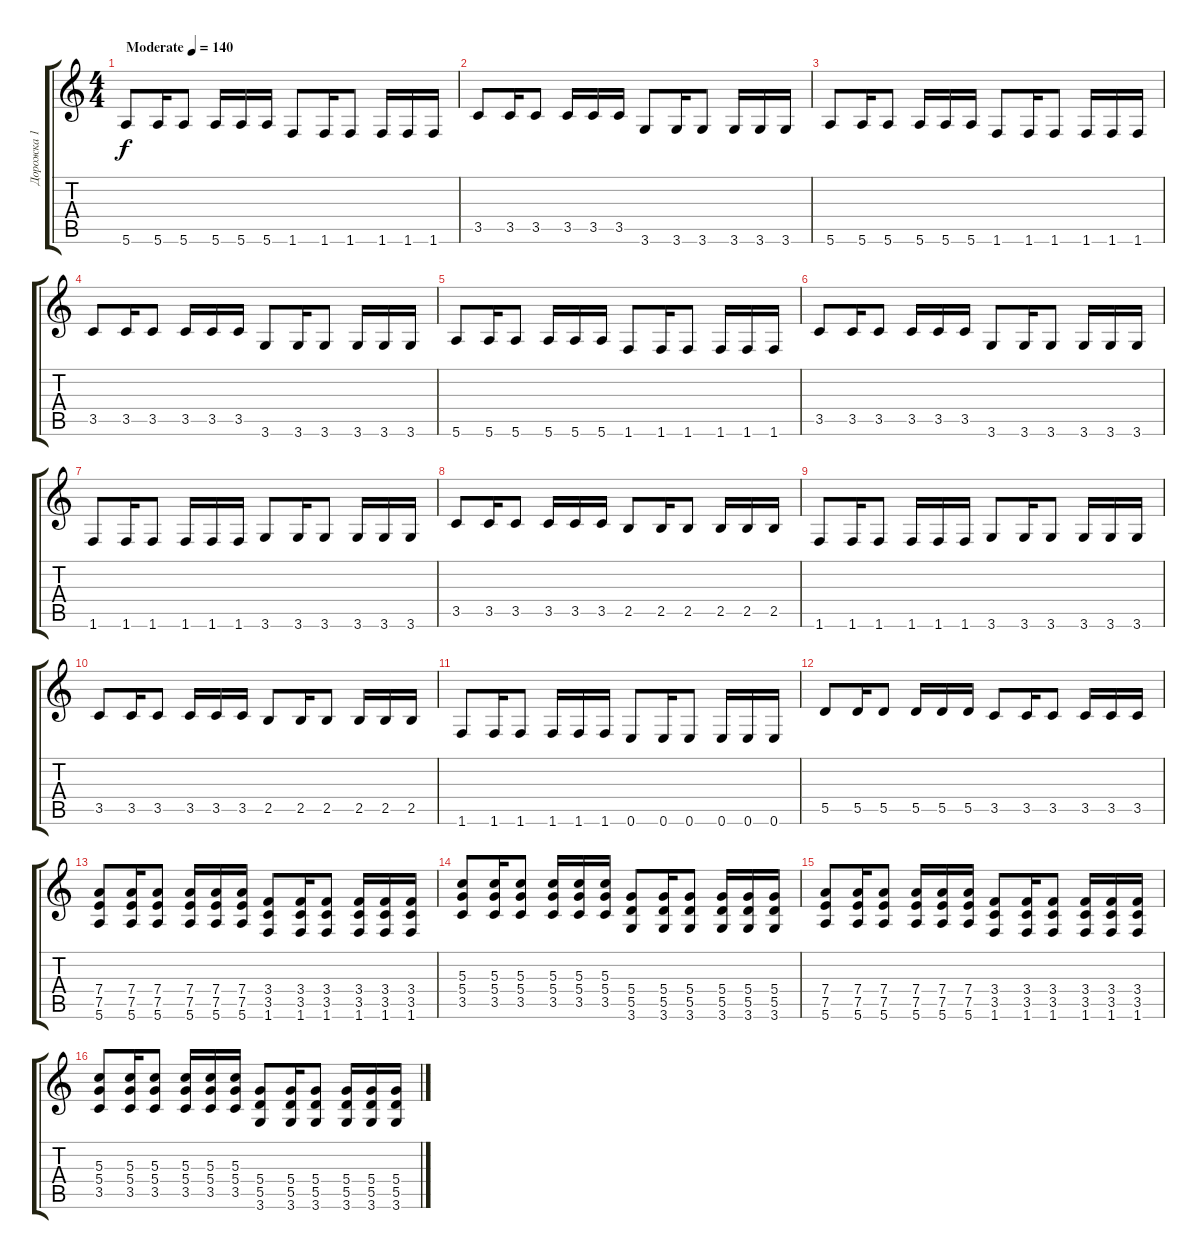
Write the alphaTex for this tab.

\track ("Дорожка 1" "Дорожка 1") {instrument distortionguitar}
\staff {score tabs}
\tuning (E4 B3 G3 D3 A2 E2) {hide}
\ts (4 4)
\tempo (140 "Moderate")
\clef g2
\ks c
5.6.8{dy f instrument distortionguitar} 5.6.16 5.6.8 5.6.16 5.6.16 5.6.16 1.6.8 1.6.16 1.6.8 1.6.16 1.6.16 1.6.16 |
3.5.8 3.5.16 3.5.8 3.5.16 3.5.16 3.5.16 3.6.8 3.6.16 3.6.8 3.6.16 3.6.16 3.6.16 |
5.6.8 5.6.16 5.6.8 5.6.16 5.6.16 5.6.16 1.6.8 1.6.16 1.6.8 1.6.16 1.6.16 1.6.16 |
3.5.8 3.5.16 3.5.8 3.5.16 3.5.16 3.5.16 3.6.8 3.6.16 3.6.8 3.6.16 3.6.16 3.6.16 |
5.6.8 5.6.16 5.6.8 5.6.16 5.6.16 5.6.16 1.6.8 1.6.16 1.6.8 1.6.16 1.6.16 1.6.16 |
3.5.8 3.5.16 3.5.8 3.5.16 3.5.16 3.5.16 3.6.8 3.6.16 3.6.8 3.6.16 3.6.16 3.6.16 |
1.6.8 1.6.16 1.6.8 1.6.16 1.6.16 1.6.16 3.6.8 3.6.16 3.6.8 3.6.16 3.6.16 3.6.16 |
3.5.8 3.5.16 3.5.8 3.5.16 3.5.16 3.5.16 2.5.8 2.5.16 2.5.8 2.5.16 2.5.16 2.5.16 |
1.6.8 1.6.16 1.6.8 1.6.16 1.6.16 1.6.16 3.6.8 3.6.16 3.6.8 3.6.16 3.6.16 3.6.16 |
3.5.8 3.5.16 3.5.8 3.5.16 3.5.16 3.5.16 2.5.8 2.5.16 2.5.8 2.5.16 2.5.16 2.5.16 |
1.6.8 1.6.16 1.6.8 1.6.16 1.6.16 1.6.16 0.6.8 0.6.16 0.6.8 0.6.16 0.6.16 0.6.16 |
5.5.8 5.5.16 5.5.8 5.5.16 5.5.16 5.5.16 3.5.8 3.5.16 3.5.8 3.5.16 3.5.16 3.5.16 |
(7.4 7.5 5.6).8 (7.4 7.5 5.6).16 (7.4 7.5 5.6).8 (7.4 7.5 5.6).16 (7.4 7.5 5.6).16 (7.4 7.5 5.6).16 (3.4 3.5 1.6).8 (3.4 3.5 1.6).16 (3.4 3.5 1.6).8 (3.4 3.5 1.6).16 (3.4 3.5 1.6).16 (3.4 3.5 1.6).16 |
(5.3 5.4 3.5).8 (5.3 5.4 3.5).16 (5.3 5.4 3.5).8 (5.3 5.4 3.5).16 (5.3 5.4 3.5).16 (5.3 5.4 3.5).16 (5.4 5.5 3.6).8 (5.4 5.5 3.6).16 (5.4 5.5 3.6).8 (5.4 5.5 3.6).16 (5.4 5.5 3.6).16 (5.4 5.5 3.6).16 |
(7.4 7.5 5.6).8 (7.4 7.5 5.6).16 (7.4 7.5 5.6).8 (7.4 7.5 5.6).16 (7.4 7.5 5.6).16 (7.4 7.5 5.6).16 (3.4 3.5 1.6).8 (3.4 3.5 1.6).16 (3.4 3.5 1.6).8 (3.4 3.5 1.6).16 (3.4 3.5 1.6).16 (3.4 3.5 1.6).16 |
(5.3 5.4 3.5).8 (5.3 5.4 3.5).16 (5.3 5.4 3.5).8 (5.3 5.4 3.5).16 (5.3 5.4 3.5).16 (5.3 5.4 3.5).16 (5.4 5.5 3.6).8 (5.4 5.5 3.6).16 (5.4 5.5 3.6).8 (5.4 5.5 3.6).16 (5.4 5.5 3.6).16 (5.4 5.5 3.6).16
